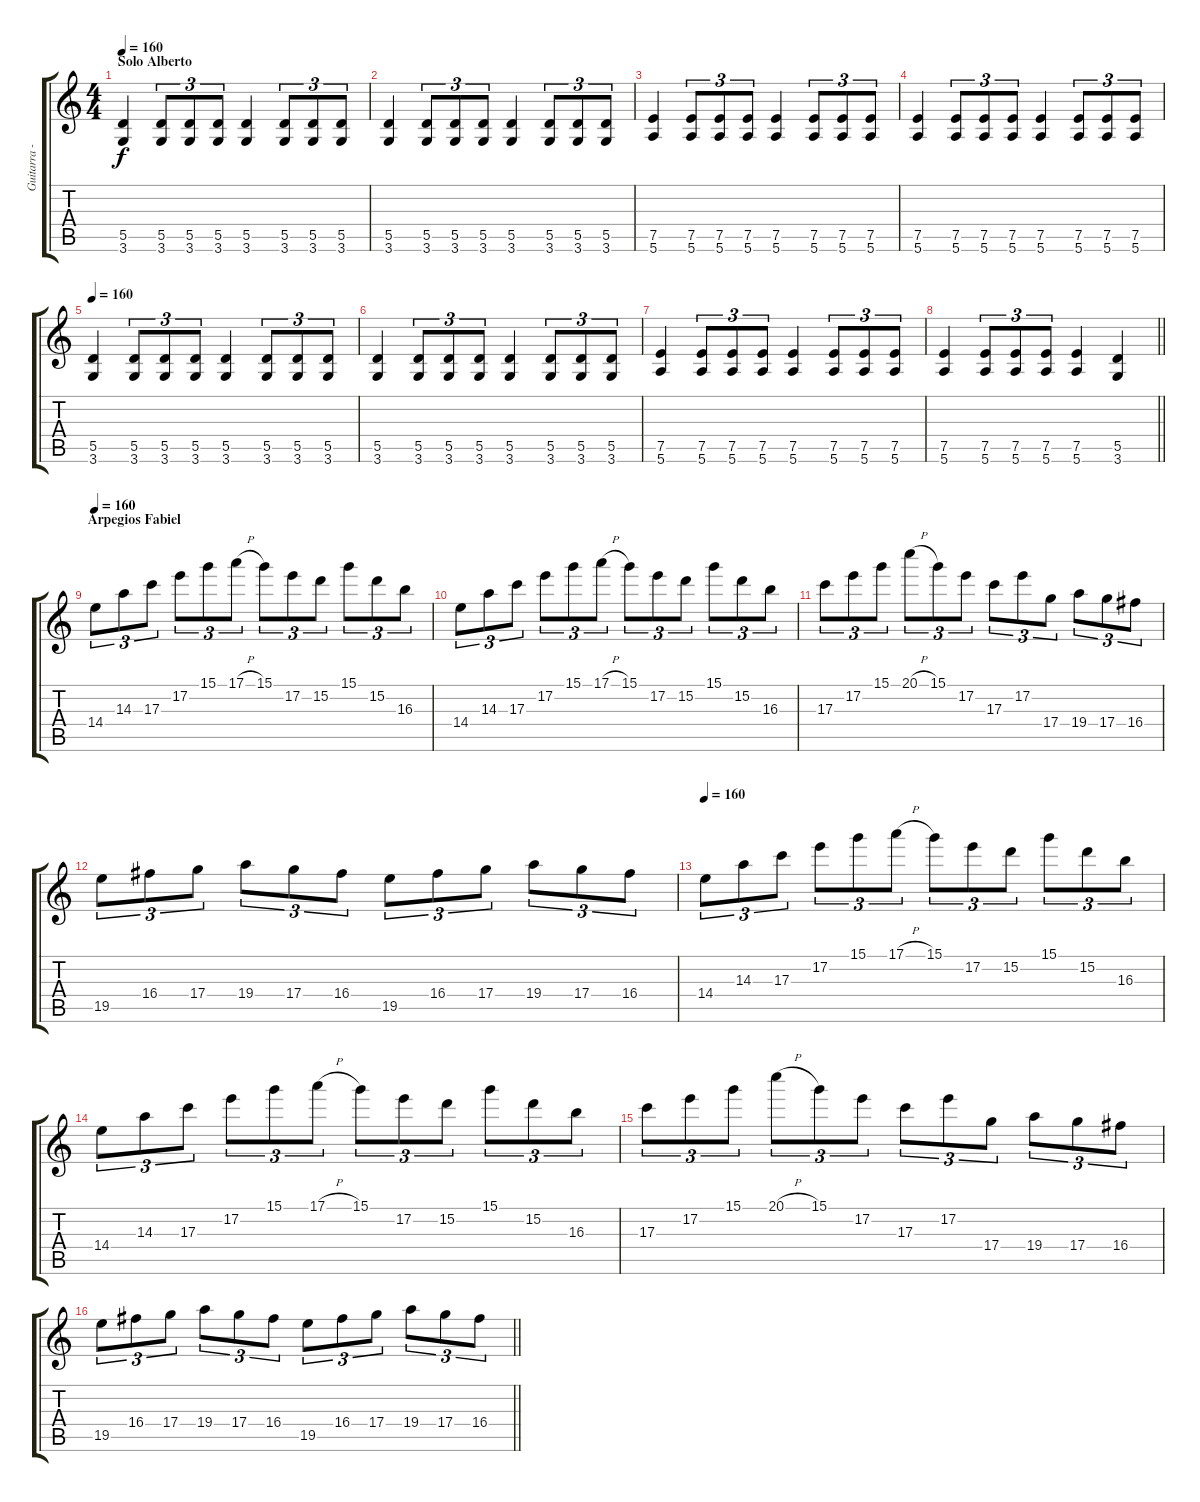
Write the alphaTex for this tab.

\track ("Guitarra - Fabiel" "Guitarra -") {instrument distortionguitar}
\staff {score tabs}
\tuning (E4 B3 G3 D3 A2 E2) {hide}
\ts (4 4)
\section ("" "Solo Alberto")
\tempo 160
\clef g2
\ks c
(5.5 3.6).4{dy f} (5.5 3.6).8{tu (3 2)} (5.5 3.6).8{tu (3 2)} (5.5 3.6).8{tu (3 2)} (5.5 3.6).4 (5.5 3.6).8{tu (3 2)} (5.5 3.6).8{tu (3 2)} (5.5 3.6).8{tu (3 2)} |
(5.5 3.6).4 (5.5 3.6).8{tu (3 2)} (5.5 3.6).8{tu (3 2)} (5.5 3.6).8{tu (3 2)} (5.5 3.6).4 (5.5 3.6).8{tu (3 2)} (5.5 3.6).8{tu (3 2)} (5.5 3.6).8{tu (3 2)} |
(7.5 5.6).4 (7.5 5.6).8{tu (3 2)} (7.5 5.6).8{tu (3 2)} (7.5 5.6).8{tu (3 2)} (7.5 5.6).4 (7.5 5.6).8{tu (3 2)} (7.5 5.6).8{tu (3 2)} (7.5 5.6).8{tu (3 2)} |
(7.5 5.6).4 (7.5 5.6).8{tu (3 2)} (7.5 5.6).8{tu (3 2)} (7.5 5.6).8{tu (3 2)} (7.5 5.6).4 (7.5 5.6).8{tu (3 2)} (7.5 5.6).8{tu (3 2)} (7.5 5.6).8{tu (3 2)} |
\tempo 160
(5.5 3.6).4 (5.5 3.6).8{tu (3 2)} (5.5 3.6).8{tu (3 2)} (5.5 3.6).8{tu (3 2)} (5.5 3.6).4 (5.5 3.6).8{tu (3 2)} (5.5 3.6).8{tu (3 2)} (5.5 3.6).8{tu (3 2)} |
(5.5 3.6).4 (5.5 3.6).8{tu (3 2)} (5.5 3.6).8{tu (3 2)} (5.5 3.6).8{tu (3 2)} (5.5 3.6).4 (5.5 3.6).8{tu (3 2)} (5.5 3.6).8{tu (3 2)} (5.5 3.6).8{tu (3 2)} |
(7.5 5.6).4 (7.5 5.6).8{tu (3 2)} (7.5 5.6).8{tu (3 2)} (7.5 5.6).8{tu (3 2)} (7.5 5.6).4 (7.5 5.6).8{tu (3 2)} (7.5 5.6).8{tu (3 2)} (7.5 5.6).8{tu (3 2)} |
\barLineRight lightlight
(7.5 5.6).4 (7.5 5.6).8{tu (3 2)} (7.5 5.6).8{tu (3 2)} (7.5 5.6).8{tu (3 2)} (7.5 5.6).4 (5.5 3.6).4 |
\section ("" "Arpegios Fabiel")
\tempo 160
14.4.8{tu (3 2)} 14.3.8{tu (3 2)} 17.3.8{tu (3 2)} 17.2.8{tu (3 2)} 15.1.8{tu (3 2)} 17.1{h}.8{tu (3 2)} 15.1.8{tu (3 2)} 17.2.8{tu (3 2)} 15.2.8{tu (3 2)} 15.1.8{tu (3 2)} 15.2.8{tu (3 2)} 16.3.8{tu (3 2)} |
14.4.8{tu (3 2)} 14.3.8{tu (3 2)} 17.3.8{tu (3 2)} 17.2.8{tu (3 2)} 15.1.8{tu (3 2)} 17.1{h}.8{tu (3 2)} 15.1.8{tu (3 2)} 17.2.8{tu (3 2)} 15.2.8{tu (3 2)} 15.1.8{tu (3 2)} 15.2.8{tu (3 2)} 16.3.8{tu (3 2)} |
17.3.8{tu (3 2)} 17.2.8{tu (3 2)} 15.1.8{tu (3 2)} 20.1{h}.8{tu (3 2)} 15.1.8{tu (3 2)} 17.2.8{tu (3 2)} 17.3.8{tu (3 2)} 17.2.8{tu (3 2)} 17.4.8{tu (3 2)} 19.4.8{tu (3 2)} 17.4.8{tu (3 2)} 16.4.8{tu (3 2)} |
19.5.8{tu (3 2)} 16.4.8{tu (3 2)} 17.4.8{tu (3 2)} 19.4.8{tu (3 2)} 17.4.8{tu (3 2)} 16.4.8{tu (3 2)} 19.5.8{tu (3 2)} 16.4.8{tu (3 2)} 17.4.8{tu (3 2)} 19.4.8{tu (3 2)} 17.4.8{tu (3 2)} 16.4.8{tu (3 2)} |
\tempo 160
14.4.8{tu (3 2)} 14.3.8{tu (3 2)} 17.3.8{tu (3 2)} 17.2.8{tu (3 2)} 15.1.8{tu (3 2)} 17.1{h}.8{tu (3 2)} 15.1.8{tu (3 2)} 17.2.8{tu (3 2)} 15.2.8{tu (3 2)} 15.1.8{tu (3 2)} 15.2.8{tu (3 2)} 16.3.8{tu (3 2)} |
14.4.8{tu (3 2)} 14.3.8{tu (3 2)} 17.3.8{tu (3 2)} 17.2.8{tu (3 2)} 15.1.8{tu (3 2)} 17.1{h}.8{tu (3 2)} 15.1.8{tu (3 2)} 17.2.8{tu (3 2)} 15.2.8{tu (3 2)} 15.1.8{tu (3 2)} 15.2.8{tu (3 2)} 16.3.8{tu (3 2)} |
17.3.8{tu (3 2)} 17.2.8{tu (3 2)} 15.1.8{tu (3 2)} 20.1{h}.8{tu (3 2)} 15.1.8{tu (3 2)} 17.2.8{tu (3 2)} 17.3.8{tu (3 2)} 17.2.8{tu (3 2)} 17.4.8{tu (3 2)} 19.4.8{tu (3 2)} 17.4.8{tu (3 2)} 16.4.8{tu (3 2)} |
\barLineRight lightlight
19.5.8{tu (3 2)} 16.4.8{tu (3 2)} 17.4.8{tu (3 2)} 19.4.8{tu (3 2)} 17.4.8{tu (3 2)} 16.4.8{tu (3 2)} 19.5.8{tu (3 2)} 16.4.8{tu (3 2)} 17.4.8{tu (3 2)} 19.4.8{tu (3 2)} 17.4.8{tu (3 2)} 16.4.8{tu (3 2)}
